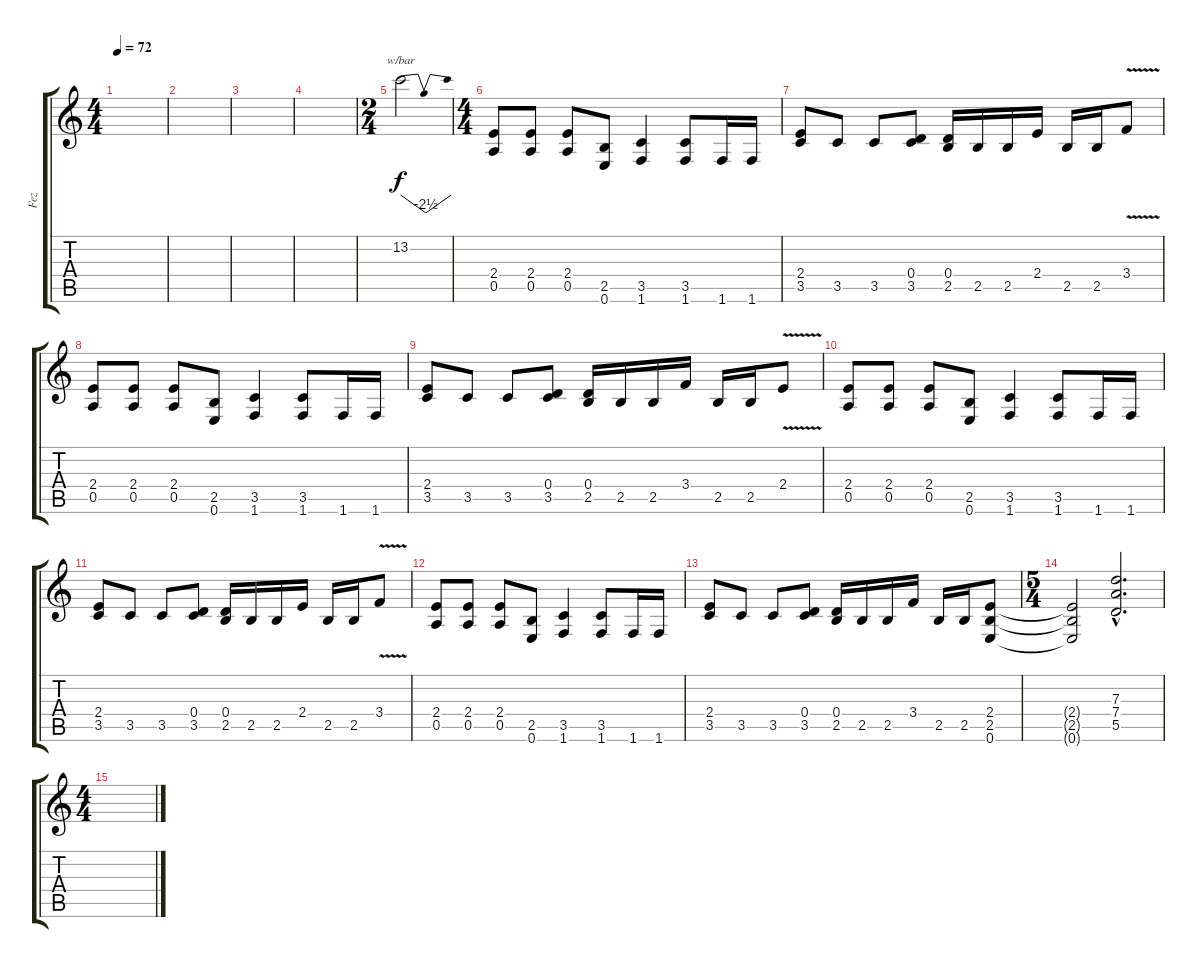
\track ("Fez" "Fez") {instrument distortionguitar}
\staff {score tabs}
\tuning (E4 B3 G3 D3 A2 E2) {hide}
\ts (4 4)
\tempo 72
\clef g2
\ks c
|
|
|
|
\ts (2 4)
13.2.2{tbe (dip default 0 0 30 -10 60 0)} |
\ts (4 4)
(2.4 0.5).8 (2.4 0.5).8 (2.4 0.5).8 (2.5 0.6).8 (3.5 1.6).4 (3.5 1.6).8 1.6.16 1.6.16 |
(2.4 3.5).8 3.5.8 3.5.8 (0.4 3.5).8 (0.4 2.5).16 2.5.16 2.5.16 2.4.16 2.5.16 2.5.16 3.4{v}.8 |
(2.4 0.5).8 (2.4 0.5).8 (2.4 0.5).8 (2.5 0.6).8 (3.5 1.6).4 (3.5 1.6).8 1.6.16 1.6.16 |
(2.4 3.5).8 3.5.8 3.5.8 (0.4 3.5).8 (0.4 2.5).16 2.5.16 2.5.16 3.4.16 2.5.16 2.5.16 2.4{v}.8 |
(2.4 0.5).8 (2.4 0.5).8 (2.4 0.5).8 (2.5 0.6).8 (3.5 1.6).4 (3.5 1.6).8 1.6.16 1.6.16 |
(2.4 3.5).8 3.5.8 3.5.8 (0.4 3.5).8 (0.4 2.5).16 2.5.16 2.5.16 2.4.16 2.5.16 2.5.16 3.4{v}.8 |
(2.4 0.5).8 (2.4 0.5).8 (2.4 0.5).8 (2.5 0.6).8 (3.5 1.6).4 (3.5 1.6).8 1.6.16 1.6.16 |
(2.4 3.5).8 3.5.8 3.5.8 (0.4 3.5).8 (0.4 2.5).16 2.5.16 2.5.16 3.4.16 2.5.16 2.5.16 (2.4 2.5 0.6).8 |
\ts (5 4)
(2.4{t} 2.5{t} 0.6{t}).2 (7.3{hac} 7.4{hac} 5.5{hac}).2{d} |
\ts (4 4)
